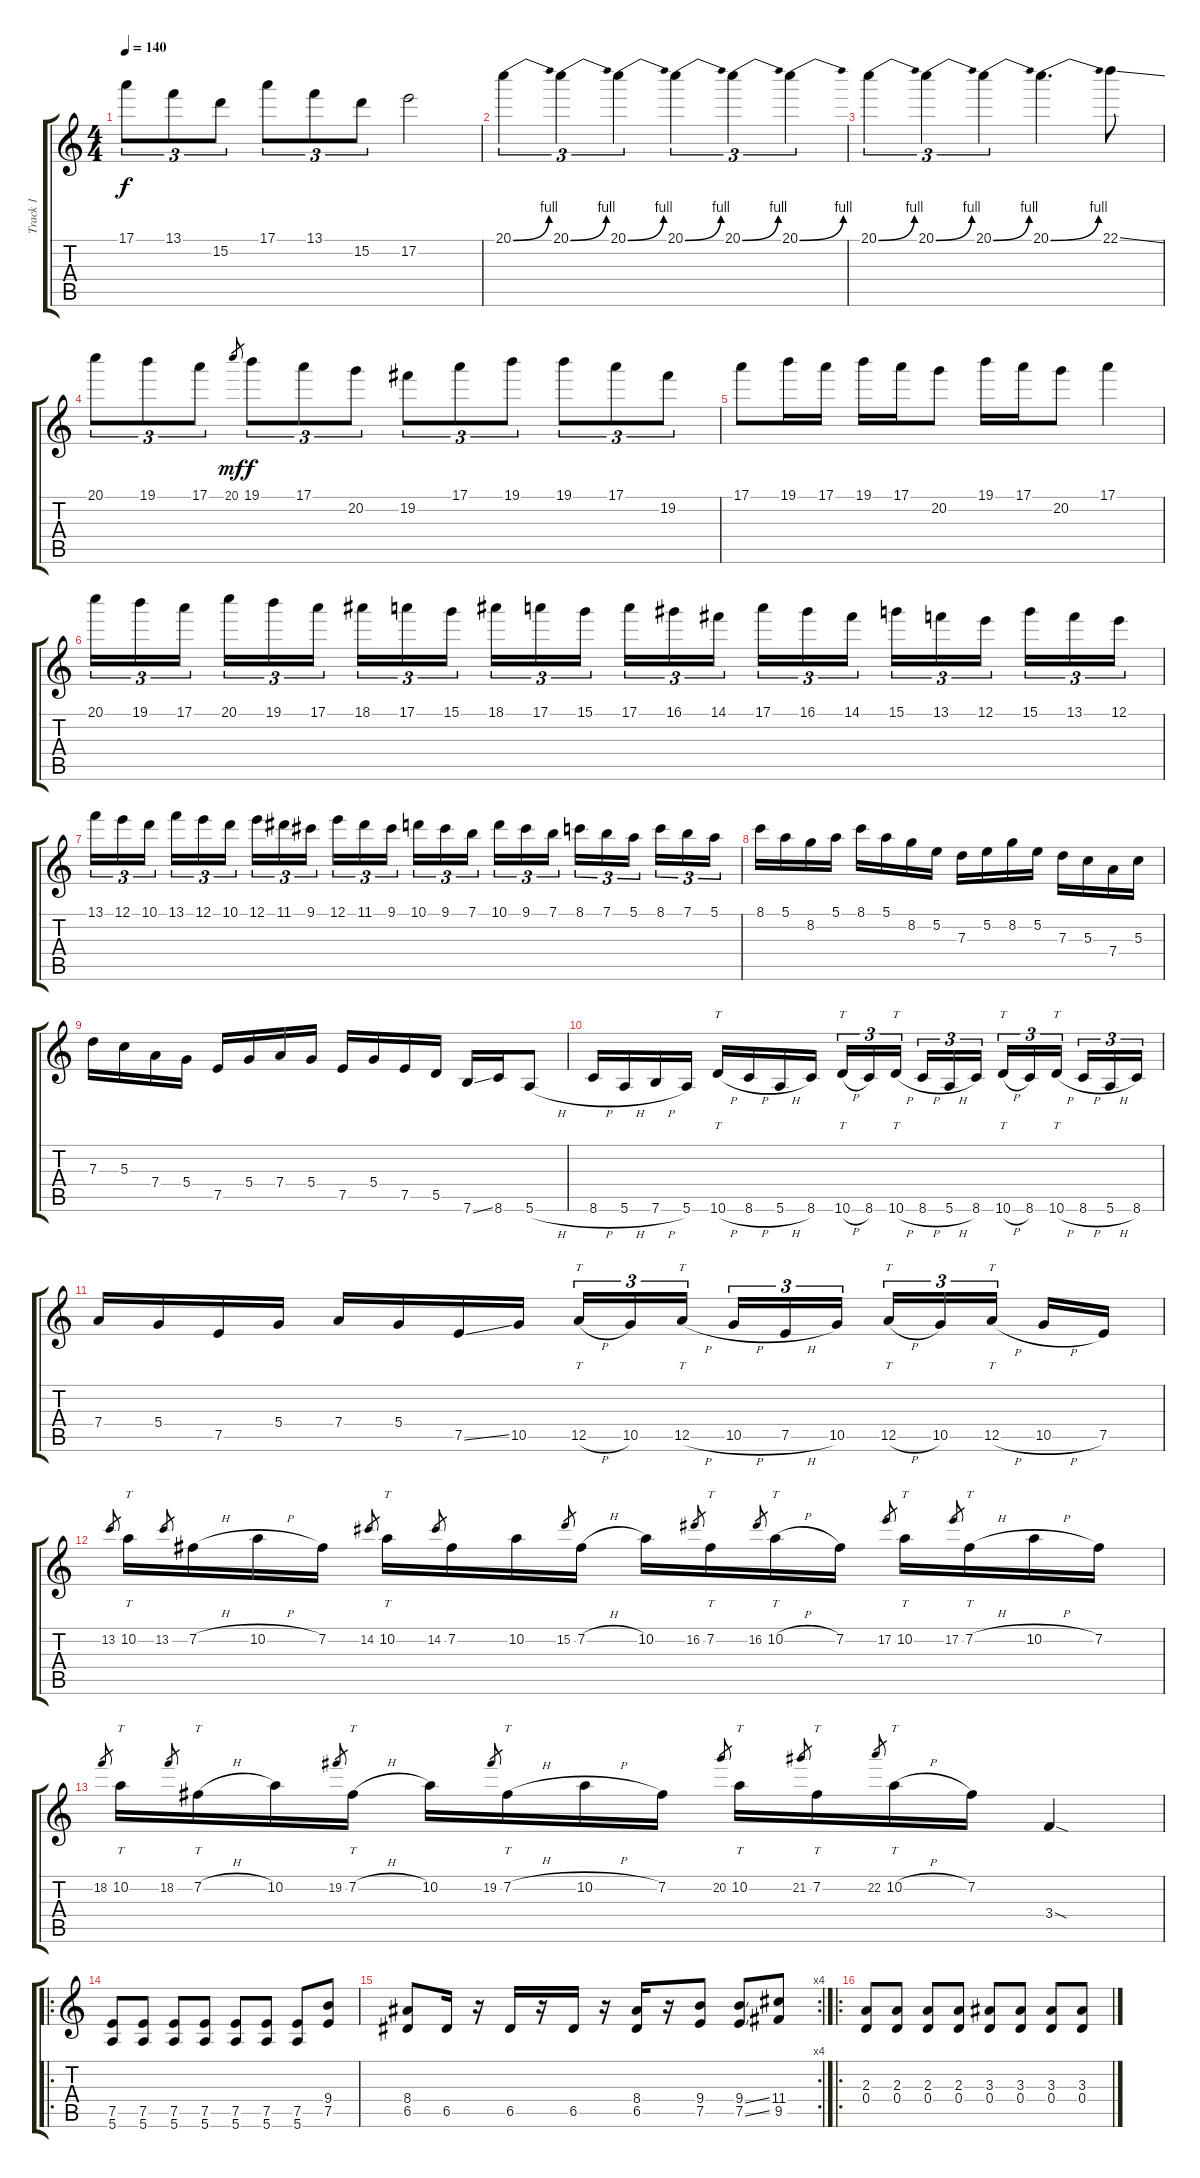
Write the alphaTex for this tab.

\track ("Track 1" "Track 1") {instrument acousticguitarsteel}
\staff {score tabs}
\tuning (E4 B3 G3 D3 A2 E2) {hide}
\ts (4 4)
\tempo 140
\clef g2
\ks c
17.1.8{tu (3 2) dy f} 13.1.8{tu (3 2)} 15.2.8{tu (3 2)} 17.1.8{tu (3 2)} 13.1.8{tu (3 2)} 15.2.8{tu (3 2)} 17.2.2 |
20.1{be (bend 0 0 60 4)}.4{tu (3 2)} 20.1{be (bend 0 0 60 4)}.4{tu (3 2)} 20.1{be (bend 0 0 60 4)}.4{tu (3 2)} 20.1{be (bend 0 0 60 4)}.4{tu (3 2)} 20.1{be (bend 0 0 60 4)}.4{tu (3 2)} 20.1{be (bend 0 0 60 4)}.4{tu (3 2)} |
20.1{be (bend 0 0 60 4)}.4{tu (3 2)} 20.1{be (bend 0 0 60 4)}.4{tu (3 2)} 20.1{be (bend 0 0 60 4)}.4{tu (3 2)} 20.1{be (bend 0 0 60 4)}.4{d} 22.1{ss}.8 |
20.1.8{tu (3 2)} 19.1.8{tu (3 2)} 17.1.8{tu (3 2)} 20.1.8{gr dy mf} 19.1.8{tu (3 2) dy f} 17.1.8{tu (3 2)} 20.2.8{tu (3 2)} 19.2.8{tu (3 2)} 17.1.8{tu (3 2)} 19.1.8{tu (3 2)} 19.1.8{tu (3 2)} 17.1.8{tu (3 2)} 19.2.8{tu (3 2)} |
17.1.8 19.1.16 17.1.16 19.1.16 17.1.16 20.2.8 19.1.16 17.1.16 20.2.8 17.1.4 |
20.1.16{tu (3 2)} 19.1.16{tu (3 2)} 17.1.16{tu (3 2) beam splitsecondary} 20.1.16{tu (3 2)} 19.1.16{tu (3 2)} 17.1.16{tu (3 2)} 18.1.16{tu (3 2)} 17.1.16{tu (3 2)} 15.1.16{tu (3 2) beam splitsecondary} 18.1.16{tu (3 2)} 17.1.16{tu (3 2)} 15.1.16{tu (3 2)} 17.1.16{tu (3 2)} 16.1.16{tu (3 2)} 14.1.16{tu (3 2) beam splitsecondary} 17.1.16{tu (3 2)} 16.1.16{tu (3 2)} 14.1.16{tu (3 2)} 15.1.16{tu (3 2)} 13.1.16{tu (3 2)} 12.1.16{tu (3 2) beam splitsecondary} 15.1.16{tu (3 2)} 13.1.16{tu (3 2)} 12.1.16{tu (3 2)} |
13.1.16{tu (3 2)} 12.1.16{tu (3 2)} 10.1.16{tu (3 2) beam splitsecondary} 13.1.16{tu (3 2)} 12.1.16{tu (3 2)} 10.1.16{tu (3 2)} 12.1.16{tu (3 2)} 11.1.16{tu (3 2)} 9.1.16{tu (3 2) beam splitsecondary} 12.1.16{tu (3 2)} 11.1.16{tu (3 2)} 9.1.16{tu (3 2)} 10.1.16{tu (3 2)} 9.1.16{tu (3 2)} 7.1.16{tu (3 2) beam splitsecondary} 10.1.16{tu (3 2)} 9.1.16{tu (3 2)} 7.1.16{tu (3 2)} 8.1.16{tu (3 2)} 7.1.16{tu (3 2)} 5.1.16{tu (3 2) beam splitsecondary} 8.1.16{tu (3 2)} 7.1.16{tu (3 2)} 5.1.16{tu (3 2)} |
8.1.16 5.1.16 8.2.16 5.1.16 8.1.16 5.1.16 8.2.16 5.2.16 7.3.16 5.2.16 8.2.16 5.2.16 7.3.16 5.3.16 7.4.16 5.3.16 |
7.3.16 5.3.16 7.4.16 5.4.16 7.5.16 5.4.16 7.4.16 5.4.16 7.5.16 5.4.16 7.5.16 5.5.16 7.6{ss}.16 8.6.16 5.6{h}.8 |
8.6{h}.16 5.6{h}.16 7.6{h}.16 5.6.16 10.6{h}.16{tt} 8.6{h}.16 5.6{h}.16 8.6.16 10.6{h}.16{tt tu (3 2)} 8.6.16{tu (3 2)} 10.6{h}.16{tt tu (3 2) beam splitsecondary} 8.6{h}.16{tu (3 2)} 5.6{h}.16{tu (3 2)} 8.6.16{tu (3 2)} 10.6{h}.16{tt tu (3 2)} 8.6.16{tu (3 2)} 10.6{h}.16{tt tu (3 2) beam splitsecondary} 8.6{h}.16{tu (3 2)} 5.6{h}.16{tu (3 2)} 8.6.16{tu (3 2)} |
7.4.16 5.4.16 7.5.16 5.4.16 7.4.16 5.4.16 7.5{ss}.16 10.5.16 12.5{h}.16{tt tu (3 2)} 10.5.16{tu (3 2)} 12.5{h}.16{tt tu (3 2) beam splitsecondary} 10.5{h}.16{tu (3 2)} 7.5{h}.16{tu (3 2)} 10.5.16{tu (3 2)} 12.5{h}.16{tt tu (3 2)} 10.5.16{tu (3 2)} 12.5{h}.16{tt tu (3 2) beam splitsecondary} 10.5{h}.16 7.5.16 |
13.2.8{gr} 10.2.16{tt} 13.2.8{gr} 7.2{h}.16 10.2{h}.16 7.2.16 14.2.8{gr} 10.2.16{tt} 14.2.8{gr} 7.2.16 10.2.16 15.2.8{gr} 7.2{h}.16 10.2.16 16.2.8{gr} 7.2.16{tt} 16.2.8{gr} 10.2{h}.16{tt} 7.2.16 17.2.8{gr} 10.2.16{tt} 17.2.8{gr} 7.2{h}.16{tt} 10.2{h}.16 7.2.16 |
18.2.8{gr} 10.2.16{tt} 18.2.8{gr} 7.2{h}.16{tt} 10.2.16 19.2.8{gr} 7.2{h}.16{tt} 10.2.16 19.2.8{gr} 7.2{h}.16{tt} 10.2{h}.16 7.2.16 20.2.8{gr} 10.2.16{tt} 21.2.8{gr} 7.2.16{tt} 22.2.8{gr} 10.2{h}.16{tt} 7.2.16 3.4{sod}.4 |
\ro
(7.5 5.6).8 (7.5 5.6).8 (7.5 5.6).8 (7.5 5.6).8 (7.5 5.6).8 (7.5 5.6).8 (7.5 5.6).8 (9.4 7.5).8 |
\rc 4
(8.4 6.5).8 6.5.16 r.16 6.5.16 r.16 6.5.16 r.16 (8.4 6.5).16 r.16 (9.4 7.5).8 (9.4{ss} 7.5{ss}).8 (11.4 9.5).8 |
\ro
(2.3 0.4).8 (2.3 0.4).8 (2.3 0.4).8 (2.3 0.4).8 (3.3 0.4).8 (3.3 0.4).8 (3.3 0.4).8 (3.3 0.4).8
